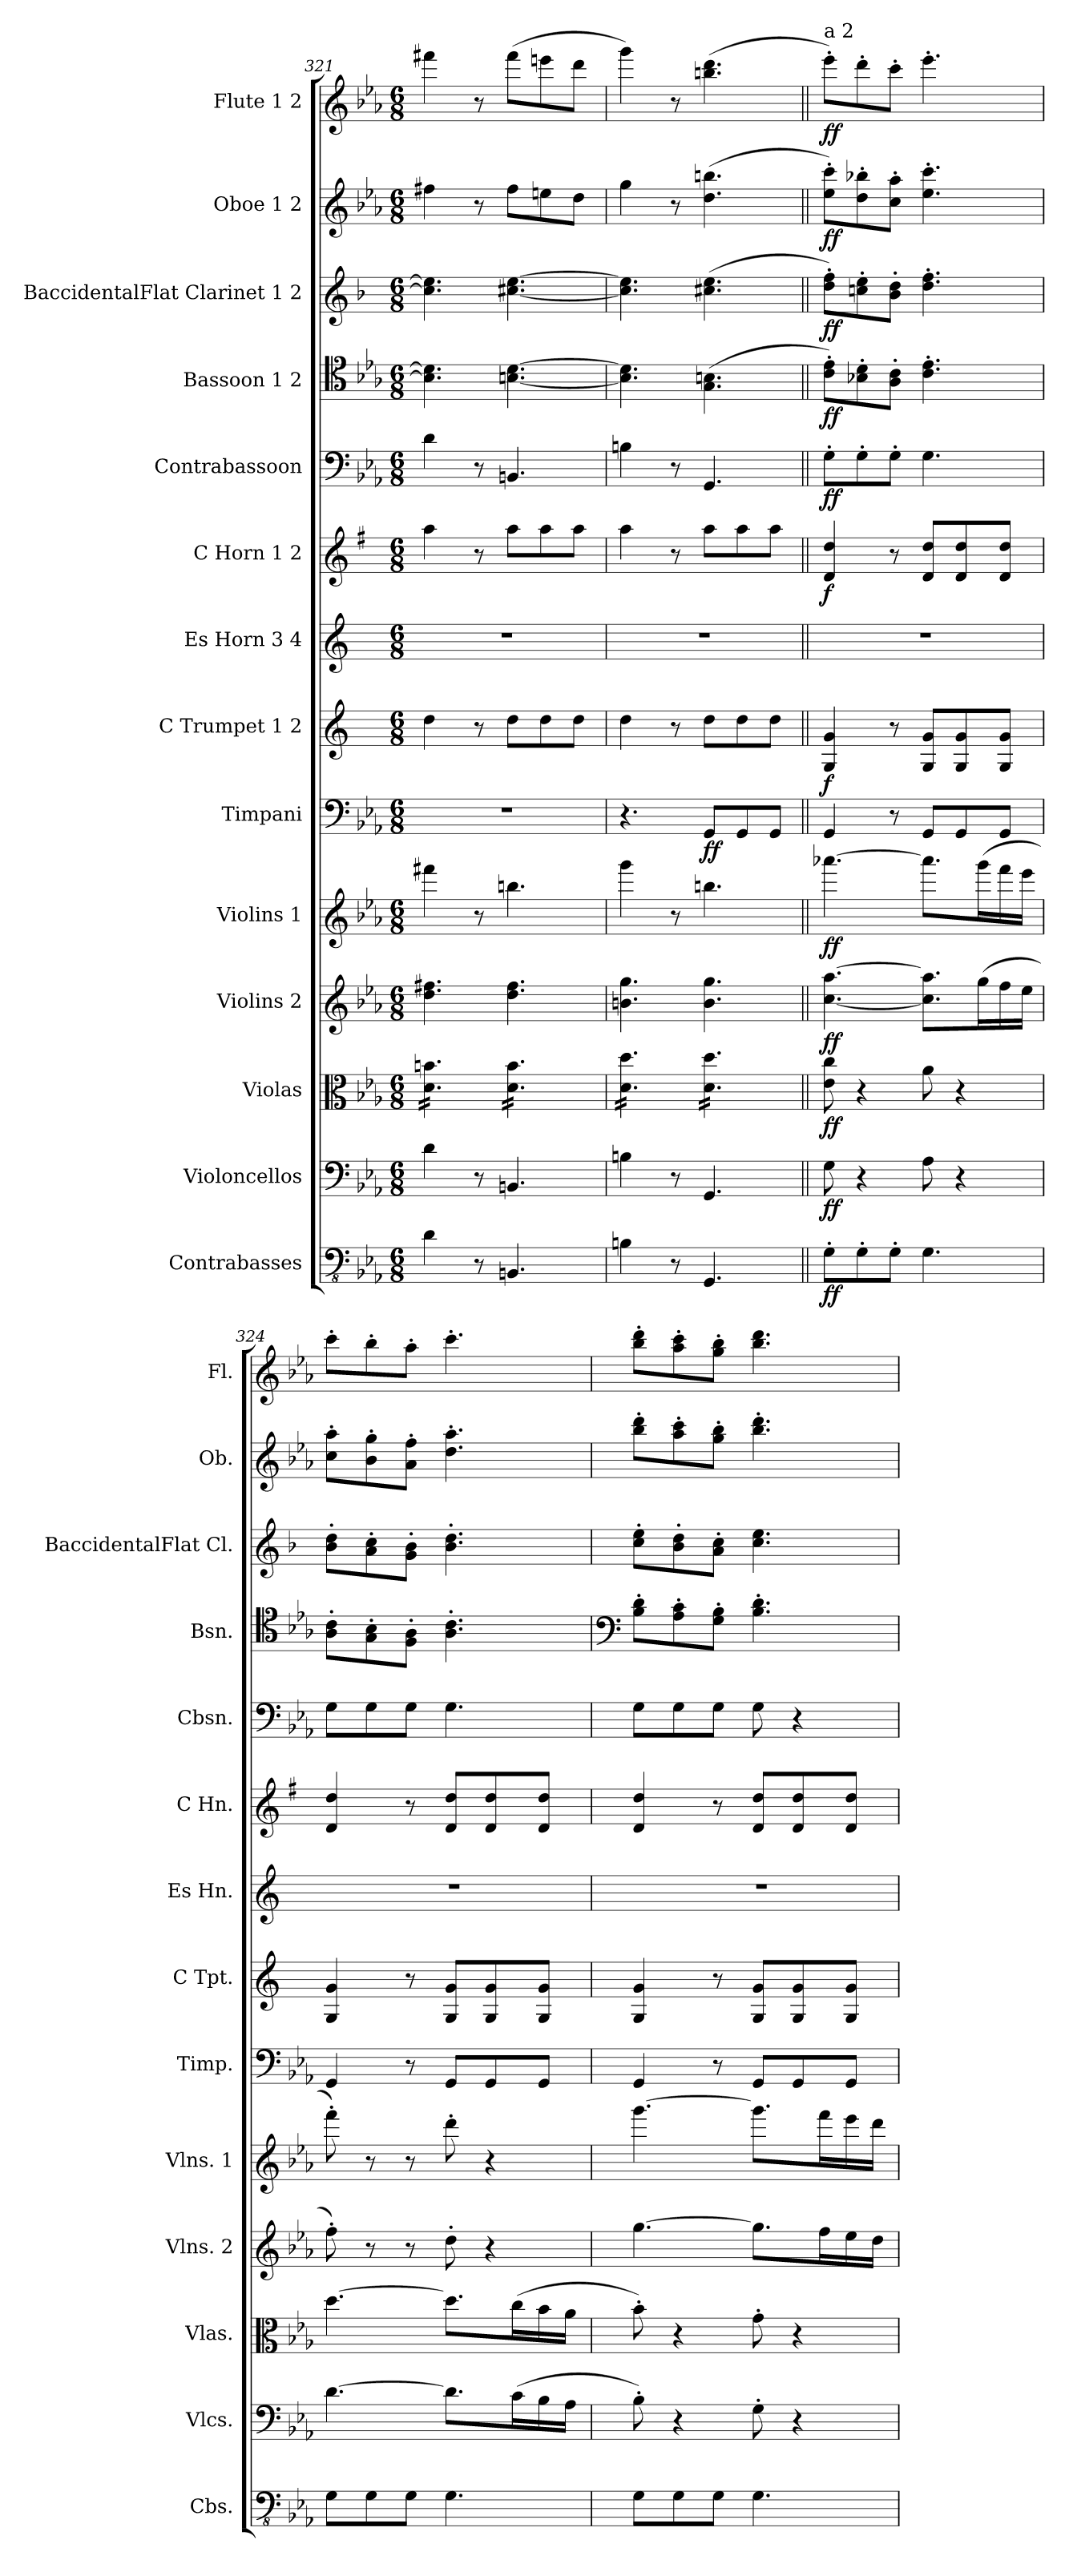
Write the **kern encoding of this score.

**kern	**dynam	**kern	**dynam	**kern	**dynam	**kern	**dynam	**kern	**dynam	**kern	**dynam	**kern	**dynam	**kern	**kern	**dynam	**kern	**dynam	**kern	**dynam	**kern	**dynam	**kern	**dynam	**kern	**dynam
*part14	*part14	*part13	*part13	*part12	*part12	*part11	*part11	*part10	*part10	*part9	*part9	*part8	*part8	*part7	*part6	*part6	*part5	*part5	*part4	*part4	*part3	*part3	*part2	*part2	*part1	*part1
*staff14	*staff14	*staff13	*staff13	*staff12	*staff12	*staff11	*staff11	*staff10	*staff10	*staff9	*staff9	*staff8	*staff8	*staff7	*staff6	*staff6	*staff5	*staff5	*staff4	*staff4	*staff3	*staff3	*staff2	*staff2	*staff1	*staff1
*I"Contrabasses	*	*I"Violoncellos	*	*I"Violas	*	*I"Violins 2	*	*I"Violins 1	*	*I"Timpani	*	*I"C Trumpet 1 2	*	*I"Es Horn 3 4	*I"C Horn 1 2	*	*I"Contrabassoon	*	*I"Bassoon 1 2	*	*I"BaccidentalFlat Clarinet 1 2	*	*I"Oboe 1 2	*	*I"Flute  1 2	*
*I'Cbs.	*	*I'Vlcs.	*	*I'Vlas.	*	*I'Vlns. 2	*	*I'Vlns. 1	*	*I'Timp.	*	*I'C Tpt.	*	*I'Es Hn.	*I'C Hn.	*	*I'Cbsn.	*	*I'Bsn.	*	*I'BaccidentalFlat Cl.	*	*I'Ob.	*	*I'Fl.	*
*clefFv4	*	*clefF4	*	*clefC3	*	*clefG2	*	*clefG2	*	*clefF4	*	*clefG2	*	*clefG2	*clefG2	*	*clefF4	*	*clefC4	*	*clefG2	*	*clefG2	*	*clefG2	*
*	*	*	*	*	*	*	*	*	*	*	*	*	*	*ITrd5c9	*ITrd4c7	*	*ITrd7c12	*	*	*	*ITrd1c2	*	*	*	*	*
*k[b-e-a-]	*	*k[b-e-a-]	*	*k[b-e-a-]	*	*k[b-e-a-]	*	*k[b-e-a-]	*	*k[b-e-a-]	*	*k[]	*	*k[b-e-a-]	*k[]	*	*k[b-e-a-]	*	*k[b-e-a-]	*	*k[b-e-a-]	*	*k[b-e-a-]	*	*k[b-e-a-]	*
*M6/8	*	*M6/8	*	*M6/8	*	*M6/8	*	*M6/8	*	*M6/8	*	*M6/8	*	*M6/8	*M6/8	*	*M6/8	*	*M6/8	*	*M6/8	*	*M6/8	*	*M6/8	*
=321	=321	=321	=321	=321	=321	=321	=321	=321	=321	=321	=321	=321	=321	=321	=321	=321	=321	=321	=321	=321	=321	=321	=321	=321	=321	=321
*	*	*	*	*tremolo	*	*	*	*	*	*	*	*	*	*	*	*	*	*	*	*	*	*	*	*	*	*
4D\	.	4d\	.	16d\ 16bn\LL	.	4.dd\ 4.ff#X\	.	4fff#X\	.	2.r	.	4dd\	.	2.r	4dd\	.	4D\	.	4.B\] 4.d\]	.	4.b\] 4.dd\]	.	4ff#X\	.	4fff#X\	.
.	.	.	.	16d\ 16bn\	.	.	.	.	.	.	.	.	.	.	.	.	.	.	.	.	.	.	.	.	.	.
.	.	.	.	16d\ 16bn\	.	.	.	.	.	.	.	.	.	.	.	.	.	.	.	.	.	.	.	.	.	.
.	.	.	.	16d\ 16bn\	.	.	.	.	.	.	.	.	.	.	.	.	.	.	.	.	.	.	.	.	.	.
8r	.	8r	.	16d\ 16bn\	.	.	.	8r	.	.	.	8r	.	.	8r	.	8r	.	.	.	.	.	8r	.	8r	.
.	.	.	.	16d\ 16bn\JJ	.	.	.	.	.	.	.	.	.	.	.	.	.	.	.	.	.	.	.	.	.	.
4.BBBn/	.	4.BBn/	.	16d\ 16b\LL	.	4.dd\ 4.ff#\	.	4.bbn\	.	.	.	8dd\L	.	.	8dd\L	.	4.BBBn/	.	[4.Bn\ [4.d\	.	[4.bn\ [4.dd\	.	8ff#\L	.	(8fff#\L	.
.	.	.	.	16d\ 16b\	.	.	.	.	.	.	.	.	.	.	.	.	.	.	.	.	.	.	.	.	.	.
.	.	.	.	16d\ 16b\	.	.	.	.	.	.	.	8dd\	.	.	8dd\	.	.	.	.	.	.	.	8een\	.	8eeen\	.
.	.	.	.	16d\ 16b\	.	.	.	.	.	.	.	.	.	.	.	.	.	.	.	.	.	.	.	.	.	.
.	.	.	.	16d\ 16b\	.	.	.	.	.	.	.	8dd\J	.	.	8dd\J	.	.	.	.	.	.	.	8dd\J	.	8ddd\J	.
.	.	.	.	16d\ 16b\JJ	.	.	.	.	.	.	.	.	.	.	.	.	.	.	.	.	.	.	.	.	.	.
=322	=322	=322	=322	=322	=322	=322	=322	=322	=322	=322	=322	=322	=322	=322	=322	=322	=322	=322	=322	=322	=322	=322	=322	=322	=322	=322
4BBn\	.	4Bn\	.	16d\ 16dd\LL	.	4.bn\ 4.gg\	.	4ggg\	.	4.r	.	4dd\	.	2.r	4dd\	.	4BBn\	.	4.B\] 4.d\]	.	4.b\] 4.dd\]	.	4gg\	.	4ggg\)	.
.	.	.	.	16d\ 16dd\	.	.	.	.	.	.	.	.	.	.	.	.	.	.	.	.	.	.	.	.	.	.
.	.	.	.	16d\ 16dd\	.	.	.	.	.	.	.	.	.	.	.	.	.	.	.	.	.	.	.	.	.	.
.	.	.	.	16d\ 16dd\	.	.	.	.	.	.	.	.	.	.	.	.	.	.	.	.	.	.	.	.	.	.
8r	.	8r	.	16d\ 16dd\	.	.	.	8r	.	.	.	8r	.	.	8r	.	8r	.	.	.	.	.	8r	.	8r	.
.	.	.	.	16d\ 16dd\JJ	.	.	.	.	.	.	.	.	.	.	.	.	.	.	.	.	.	.	.	.	.	.
!	!	!	!	!	!	!	!	!	!	!	!LO:DY:b	!	!	!	!	!	!	!	!	!	!	!	!	!	!	!
4.GGG/	.	4.GG/	.	16d\ 16dd\LL	.	4.b\ 4.gg\	.	4.bbn\	.	8GG/L	ff	8dd\L	.	.	8dd\L	.	4.GGG/	.	(4.G\ 4.Bn\	.	(4.bn\ 4.dd\	.	(4.dd\ 4.bbn\	.	(4.bbn\ 4.ddd\	.
.	.	.	.	16d\ 16dd\	.	.	.	.	.	.	.	.	.	.	.	.	.	.	.	.	.	.	.	.	.	.
.	.	.	.	16d\ 16dd\	.	.	.	.	.	8GG/	.	8dd\	.	.	8dd\	.	.	.	.	.	.	.	.	.	.	.
.	.	.	.	16d\ 16dd\	.	.	.	.	.	.	.	.	.	.	.	.	.	.	.	.	.	.	.	.	.	.
.	.	.	.	16d\ 16dd\	.	.	.	.	.	8GG/J	.	8dd\J	.	.	8dd\J	.	.	.	.	.	.	.	.	.	.	.
.	.	.	.	16d\ 16dd\JJ	.	.	.	.	.	.	.	.	.	.	.	.	.	.	.	.	.	.	.	.	.	.
*	*	*	*	*Xtremolo	*	*	*	*	*	*	*	*	*	*	*	*	*	*	*	*	*	*	*	*	*	*
!!LO:PB:g=z
=323||	=323||	=323||	=323||	=323||	=323||	=323||	=323||	=323||	=323||	=323||	=323||	=323||	=323||	=323||	=323||	=323||	=323||	=323||	=323||	=323||	=323||	=323||	=323||	=323||	=323||	=323||
!	!	!	!	!	!	!	!	!	!	!	!	!	!	!	!	!	!	!	!	!	!	!	!	!	!LO:TX:a:t=a 2	!
!	!LO:DY:b	!	!LO:DY:b	!	!LO:DY:b	!	!LO:DY:b	!	!LO:DY:b	!	!	!	!LO:DY:b	!	!	!LO:DY:b	!	!LO:DY:b	!	!LO:DY:b	!	!LO:DY:b	!	!LO:DY:b	!	!LO:DY:b
8GG'\L	ff	8G\	ff	8e-\ 8cc\	ff	[4.cc\ [4.aa-\	ff	[4.aaa-X\	ff	4GG/	.	4G/ 4g/	f	2.r	4G/ 4g/	f	8GG'\L	ff	8c\' 8e-\'L)	ff	8cc\' 8ee-\'L)	ff	8ee-\' 8ccc\'L)	ff	8eee-'\L)	ff
8GG'\	.	4r	.	4r	.	.	.	.	.	.	.	.	.	.	.	.	8GG'\	.	8B-X\' 8d\'	.	8b-X\' 8dd\'	.	8dd\' 8bb-X\'	.	8ddd'\	.
8GG'\J	.	.	.	.	.	.	.	.	.	8r	.	8r	.	.	8r	.	8GG'\J	.	8A-\' 8c\'J	.	8a-\' 8cc\'J	.	8cc\' 8aa-\'J	.	8ccc'\J	.
4.GG\	.	8A-\	.	8a-\	.	8.cc\] 8.aa-\]L	.	8.aaa-\L]	.	8GG/L	.	8G/ 8g/L	.	.	8G/ 8g/L	.	4.GG\	.	4.c\' 4.e-\'	.	4.cc\' 4.ee-\'	.	4.ee-\' 4.ccc\'	.	4.eee-'\	.
.	.	4r	.	4r	.	.	.	.	.	8GG/	.	8G/ 8g/	.	.	8G/ 8g/	.	.	.	.	.	.	.	.	.	.	.
.	.	.	.	.	.	(16gg\L	.	(16ggg\L	.	.	.	.	.	.	.	.	.	.	.	.	.	.	.	.	.	.
.	.	.	.	.	.	16ff\	.	16fff\	.	8GG/J	.	8G/ 8g/J	.	.	8G/ 8g/J	.	.	.	.	.	.	.	.	.	.	.
.	.	.	.	.	.	16ee-\JJ	.	16eee-\JJ	.	.	.	.	.	.	.	.	.	.	.	.	.	.	.	.	.	.
=324	=324	=324	=324	=324	=324	=324	=324	=324	=324	=324	=324	=324	=324	=324	=324	=324	=324	=324	=324	=324	=324	=324	=324	=324	=324	=324
8GG\L	.	[4.d\	.	[4.dd\	.	8ff'\)	.	8fff'\)	.	4GG/	.	4G/ 4g/	.	2.r	4G/ 4g/	.	8GG\L	.	8A-\' 8c\'L	.	8a-\' 8cc\'L	.	8cc\' 8aa-\'L	.	8ccc'\L	.
8GG\	.	.	.	.	.	8r	.	8r	.	.	.	.	.	.	.	.	8GG\	.	8G\' 8B-\'	.	8g\' 8b-\'	.	8b-\' 8gg\'	.	8bb-'\	.
8GG\J	.	.	.	.	.	8r	.	8r	.	8r	.	8r	.	.	8r	.	8GG\J	.	8F\' 8A-\'J	.	8f\' 8a-\'J	.	8a-\' 8ff\'J	.	8aa-'\J	.
4.GG\	.	8.d\L]	.	8.dd\L]	.	8dd'\	.	8ddd'\	.	8GG/L	.	8G/ 8g/L	.	.	8G/ 8g/L	.	4.GG\	.	4.A-\' 4.c\'	.	4.a-\' 4.cc\'	.	4.dd\' 4.aa-\'	.	4.ccc'\	.
.	.	.	.	.	.	4r	.	4r	.	8GG/	.	8G/ 8g/	.	.	8G/ 8g/	.	.	.	.	.	.	.	.	.	.	.
.	.	(16c\L	.	(16cc\L	.	.	.	.	.	.	.	.	.	.	.	.	.	.	.	.	.	.	.	.	.	.
.	.	16B-\	.	16b-\	.	.	.	.	.	8GG/J	.	8G/ 8g/J	.	.	8G/ 8g/J	.	.	.	.	.	.	.	.	.	.	.
.	.	16A-\JJ	.	16a-\JJ	.	.	.	.	.	.	.	.	.	.	.	.	.	.	.	.	.	.	.	.	.	.
=325	=325	=325	=325	=325	=325	=325	=325	=325	=325	=325	=325	=325	=325	=325	=325	=325	=325	=325	=325	=325	=325	=325	=325	=325	=325	=325
*	*	*	*	*	*	*	*	*	*	*	*	*	*	*	*	*	*	*	*clefF4	*	*	*	*	*	*	*
8GG\L	.	8B-'\)	.	8b-'\)	.	[4.gg\	.	[4.ggg\	.	4GG/	.	4G/ 4g/	.	2.r	4G/ 4g/	.	8GG\L	.	8B-\' 8d\'L	.	8b-\' 8dd\'L	.	8bb-\' 8ddd\'L	.	8bb-\' 8ddd\'L	.
8GG\	.	4r	.	4r	.	.	.	.	.	.	.	.	.	.	.	.	8GG\	.	8A-\' 8c\'	.	8a-\' 8cc\'	.	8aa-\' 8ccc\'	.	8aa-\' 8ccc\'	.
8GG\J	.	.	.	.	.	.	.	.	.	8r	.	8r	.	.	8r	.	8GG\J	.	8G\' 8B-\'J	.	8g\' 8b-\'J	.	8gg\' 8bb-\'J	.	8gg\' 8bb-\'J	.
4.GG\	.	8G'\	.	8g'\	.	8.gg\L]	.	8.ggg\L]	.	8GG/L	.	8G/ 8g/L	.	.	8G/ 8g/L	.	8GG\	.	4.B-\' 4.d\'	.	4.b-\ 4.dd\	.	4.bb-\' 4.ddd\'	.	4.bb-\ 4.ddd\	.
.	.	4r	.	4r	.	.	.	.	.	8GG/	.	8G/ 8g/	.	.	8G/ 8g/	.	4r	.	.	.	.	.	.	.	.	.
.	.	.	.	.	.	16ff\L	.	16fff\L	.	.	.	.	.	.	.	.	.	.	.	.	.	.	.	.	.	.
.	.	.	.	.	.	16ee-\	.	16eee-\	.	8GG/J	.	8G/ 8g/J	.	.	8G/ 8g/J	.	.	.	.	.	.	.	.	.	.	.
.	.	.	.	.	.	16dd\JJ	.	16ddd\JJ	.	.	.	.	.	.	.	.	.	.	.	.	.	.	.	.	.	.
=	=	=	=	=	=	=	=	=	=	=	=	=	=	=	=	=	=	=	=	=	=	=	=	=	=	=
*-	*-	*-	*-	*-	*-	*-	*-	*-	*-	*-	*-	*-	*-	*-	*-	*-	*-	*-	*-	*-	*-	*-	*-	*-	*-	*-
